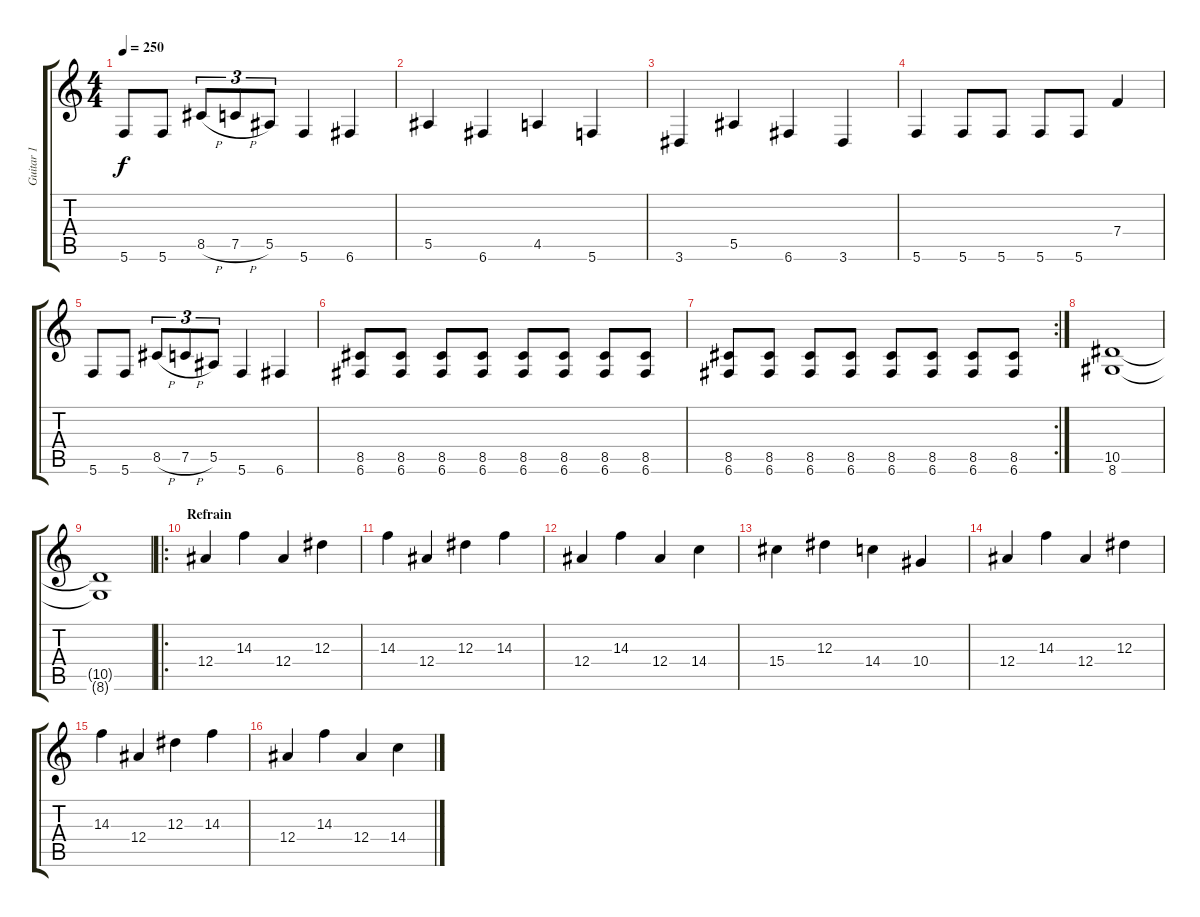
\track ("Guitar 1" "Guitar 1") {instrument distortionguitar}
\staff {score tabs}
\tuning (C4 G3 Eb3 Bb2 F2 C2) {hide}
\ts (4 4)
\tempo 250
\clef g2
\ks c
5.6.8{dy f} 5.6.8 8.5{h}.8{tu (3 2)} 7.5{h}.8{tu (3 2)} 5.5.8{tu (3 2)} 5.6.4 6.6.4 |
5.5.4 6.6.4 4.5.4 5.6.4 |
3.6.4 5.5.4 6.6.4 3.6.4 |
5.6.4 5.6.8 5.6.8 5.6.8 5.6.8 7.4.4 |
5.6.8 5.6.8 8.5{h}.8{tu (3 2)} 7.5{h}.8{tu (3 2)} 5.5.8{tu (3 2)} 5.6.4 6.6.4 |
(8.5 6.6).8 (8.5 6.6).8 (8.5 6.6).8 (8.5 6.6).8 (8.5 6.6).8 (8.5 6.6).8 (8.5 6.6).8 (8.5 6.6).8 |
\rc 2
(8.5 6.6).8 (8.5 6.6).8 (8.5 6.6).8 (8.5 6.6).8 (8.5 6.6).8 (8.5 6.6).8 (8.5 6.6).8 (8.5 6.6).8 |
(10.5 8.6).1 |
(10.5{t} 8.6{t}).1 |
\ro
\section ("" "Refrain")
12.4.4 14.3.4 12.4.4 12.3.4 |
14.3.4 12.4.4 12.3.4 14.3.4 |
12.4.4 14.3.4 12.4.4 14.4.4 |
15.4.4 12.3.4 14.4.4 10.4.4 |
12.4.4 14.3.4 12.4.4 12.3.4 |
14.3.4 12.4.4 12.3.4 14.3.4 |
12.4.4 14.3.4 12.4.4 14.4.4
